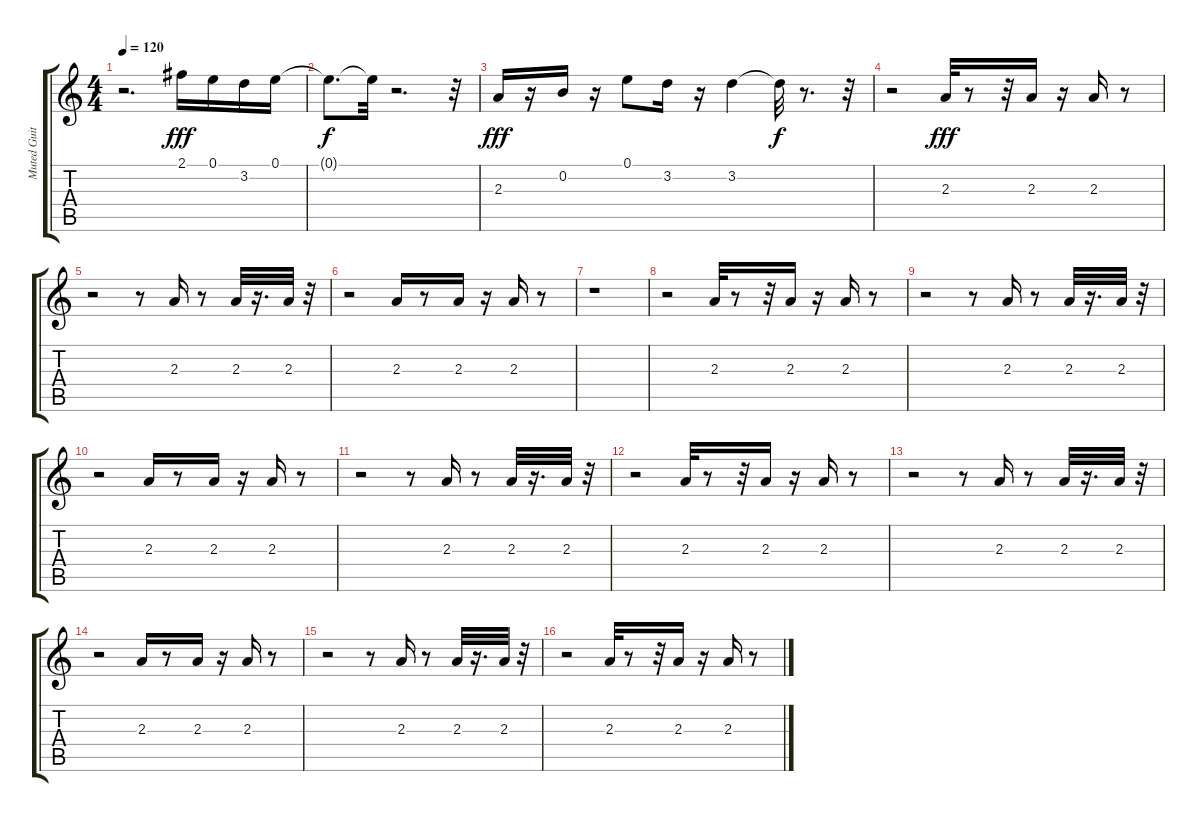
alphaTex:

\track ("Muted Guitar" "Muted Guit") {instrument electricguitarmuted}
\staff {score tabs}
\tuning (E4 B3 G3 D3 A2 E2) {hide}
\ts (4 4)
\tempo 120
\clef g2
\ks c
r.2{d dy fff} 2.1.16 0.1.16 3.2.16 0.1.16 |
0.1{t}.8{d dy f} 0.1{t}.32 r.2{d} r.32 |
2.3.16{dy fff} r.16 0.2.16 r.16 0.1.8 3.2.16 r.16 3.2.4 3.2{t}.32{dy f} r.8{d} r.32 |
r.2 2.3.32{dy fff} r.8 r.32 2.3.16 r.16 2.3.16 r.8 |
r.2 r.8 2.3.16 r.8 2.3.32 r.16{d} 2.3.32 r.32 |
r.2 2.3.16 r.8 2.3.16 r.16 2.3.16 r.8 |
r.1 |
r.2 2.3.32 r.8 r.32 2.3.16 r.16 2.3.16 r.8 |
r.2 r.8 2.3.16 r.8 2.3.32 r.16{d} 2.3.32 r.32 |
r.2 2.3.16 r.8 2.3.16 r.16 2.3.16 r.8 |
r.2 r.8 2.3.16 r.8 2.3.32 r.16{d} 2.3.32 r.32 |
r.2 2.3.32 r.8 r.32 2.3.16 r.16 2.3.16 r.8 |
r.2 r.8 2.3.16 r.8 2.3.32 r.16{d} 2.3.32 r.32 |
r.2 2.3.16 r.8 2.3.16 r.16 2.3.16 r.8 |
r.2 r.8 2.3.16 r.8 2.3.32 r.16{d} 2.3.32 r.32 |
r.2 2.3.32 r.8 r.32 2.3.16 r.16 2.3.16 r.8
